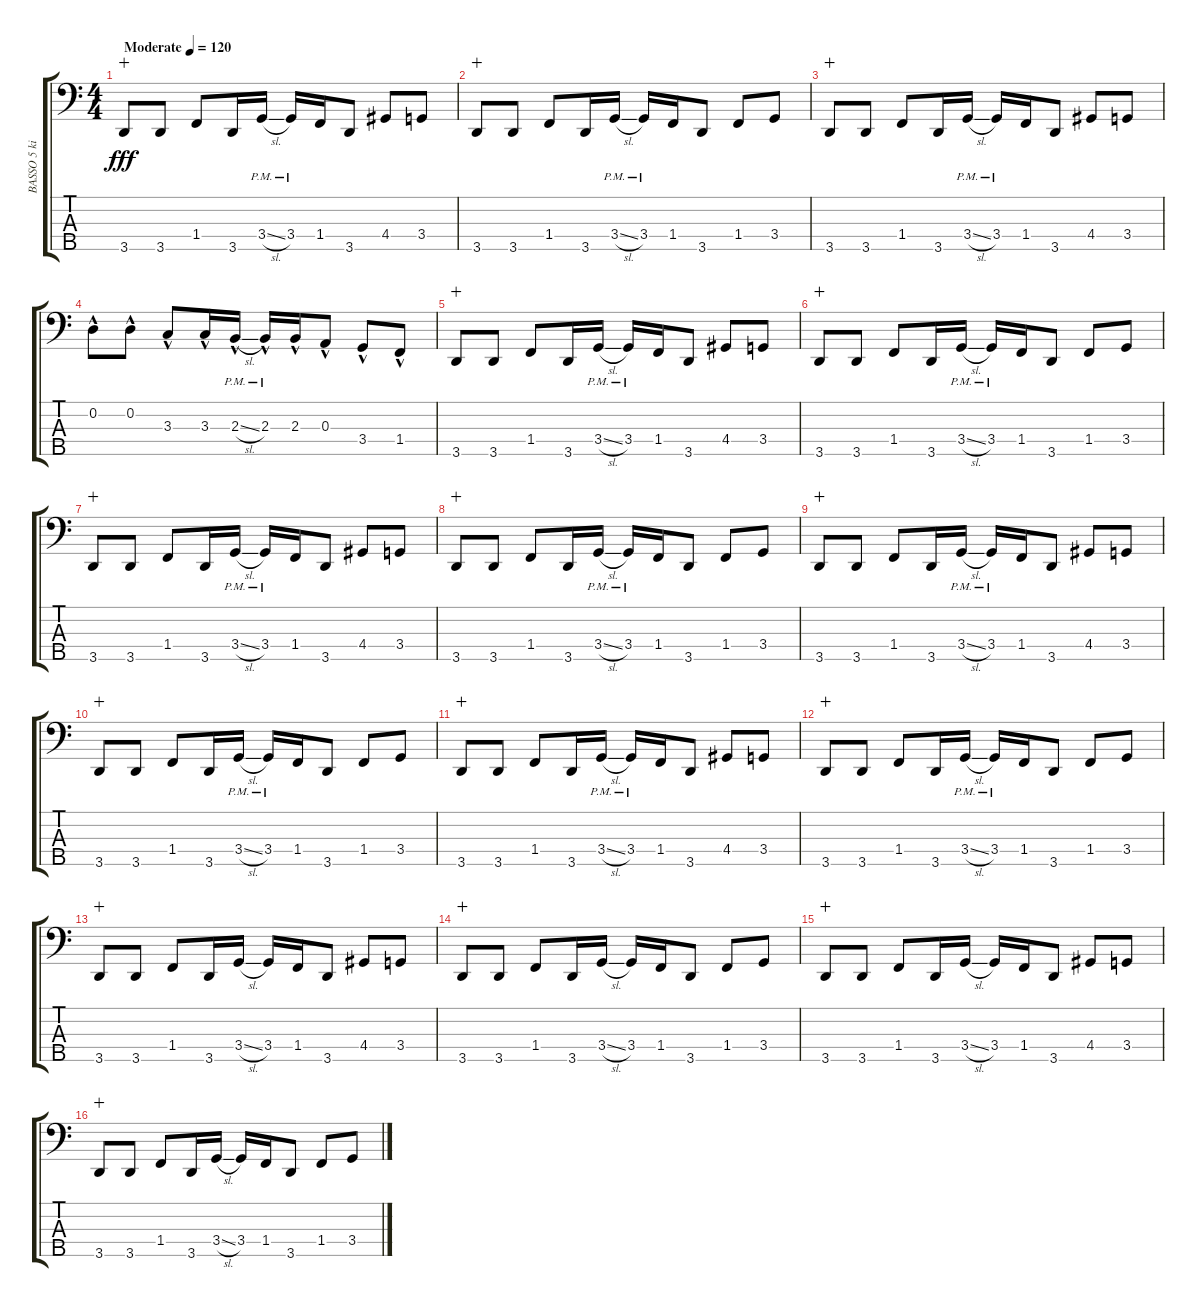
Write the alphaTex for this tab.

\track ("BASSO 5 kielinen" "BASSO 5 ki") {instrument slapbass2}
\staff {score tabs}
\tuning (G2 D2 A1 E1 B0) {hide}
\ts (4 4)
\tempo (120 "Moderate")
\clef f4
\ks c
3.5.8{dy fff instrument slapbass2 wahc} 3.5.8 1.4.8 3.5.16 3.4{sl pm}.16 3.4{pm}.16 1.4.16 3.5.8 4.4.8 3.4.8 |
3.5.8{wahc} 3.5.8 1.4.8 3.5.16 3.4{sl pm}.16 3.4{pm}.16 1.4.16 3.5.8 1.4.8 3.4.8 |
3.5.8{wahc} 3.5.8 1.4.8 3.5.16 3.4{sl pm}.16 3.4{pm}.16 1.4.16 3.5.8 4.4.8 3.4.8 |
0.2{hac}.8 0.2{hac}.8 3.3{hac}.8 3.3{hac}.16 2.3{sl hac pm}.16 2.3{hac pm}.16 2.3{hac}.16 0.3{hac}.8 3.4{hac}.8 1.4{hac}.8 |
3.5.8{wahc} 3.5.8 1.4.8 3.5.16 3.4{sl pm}.16 3.4{pm}.16 1.4.16 3.5.8 4.4.8 3.4.8 |
3.5.8{wahc} 3.5.8 1.4.8 3.5.16 3.4{sl pm}.16 3.4{pm}.16 1.4.16 3.5.8 1.4.8 3.4.8 |
3.5.8{wahc} 3.5.8 1.4.8 3.5.16 3.4{sl pm}.16 3.4{pm}.16 1.4.16 3.5.8 4.4.8 3.4.8 |
3.5.8{wahc} 3.5.8 1.4.8 3.5.16 3.4{sl pm}.16 3.4{pm}.16 1.4.16 3.5.8 1.4.8 3.4.8 |
3.5.8{wahc} 3.5.8 1.4.8 3.5.16 3.4{sl pm}.16 3.4{pm}.16 1.4.16 3.5.8 4.4.8 3.4.8 |
3.5.8{wahc} 3.5.8 1.4.8 3.5.16 3.4{sl pm}.16 3.4{pm}.16 1.4.16 3.5.8 1.4.8 3.4.8 |
3.5.8{wahc} 3.5.8 1.4.8 3.5.16 3.4{sl pm}.16 3.4{pm}.16 1.4.16 3.5.8 4.4.8 3.4.8 |
3.5.8{wahc} 3.5.8 1.4.8 3.5.16 3.4{sl pm}.16 3.4{pm}.16 1.4.16 3.5.8 1.4.8 3.4.8 |
3.5.8{wahc} 3.5.8 1.4.8 3.5.16 3.4{sl}.16 3.4.16 1.4.16 3.5.8 4.4.8 3.4.8 |
3.5.8{wahc} 3.5.8 1.4.8 3.5.16 3.4{sl}.16 3.4.16 1.4.16 3.5.8 1.4.8 3.4.8 |
3.5.8{wahc} 3.5.8 1.4.8 3.5.16 3.4{sl}.16 3.4.16 1.4.16 3.5.8 4.4.8 3.4.8 |
3.5.8{wahc} 3.5.8 1.4.8 3.5.16 3.4{sl}.16 3.4.16 1.4.16 3.5.8 1.4.8 3.4.8
